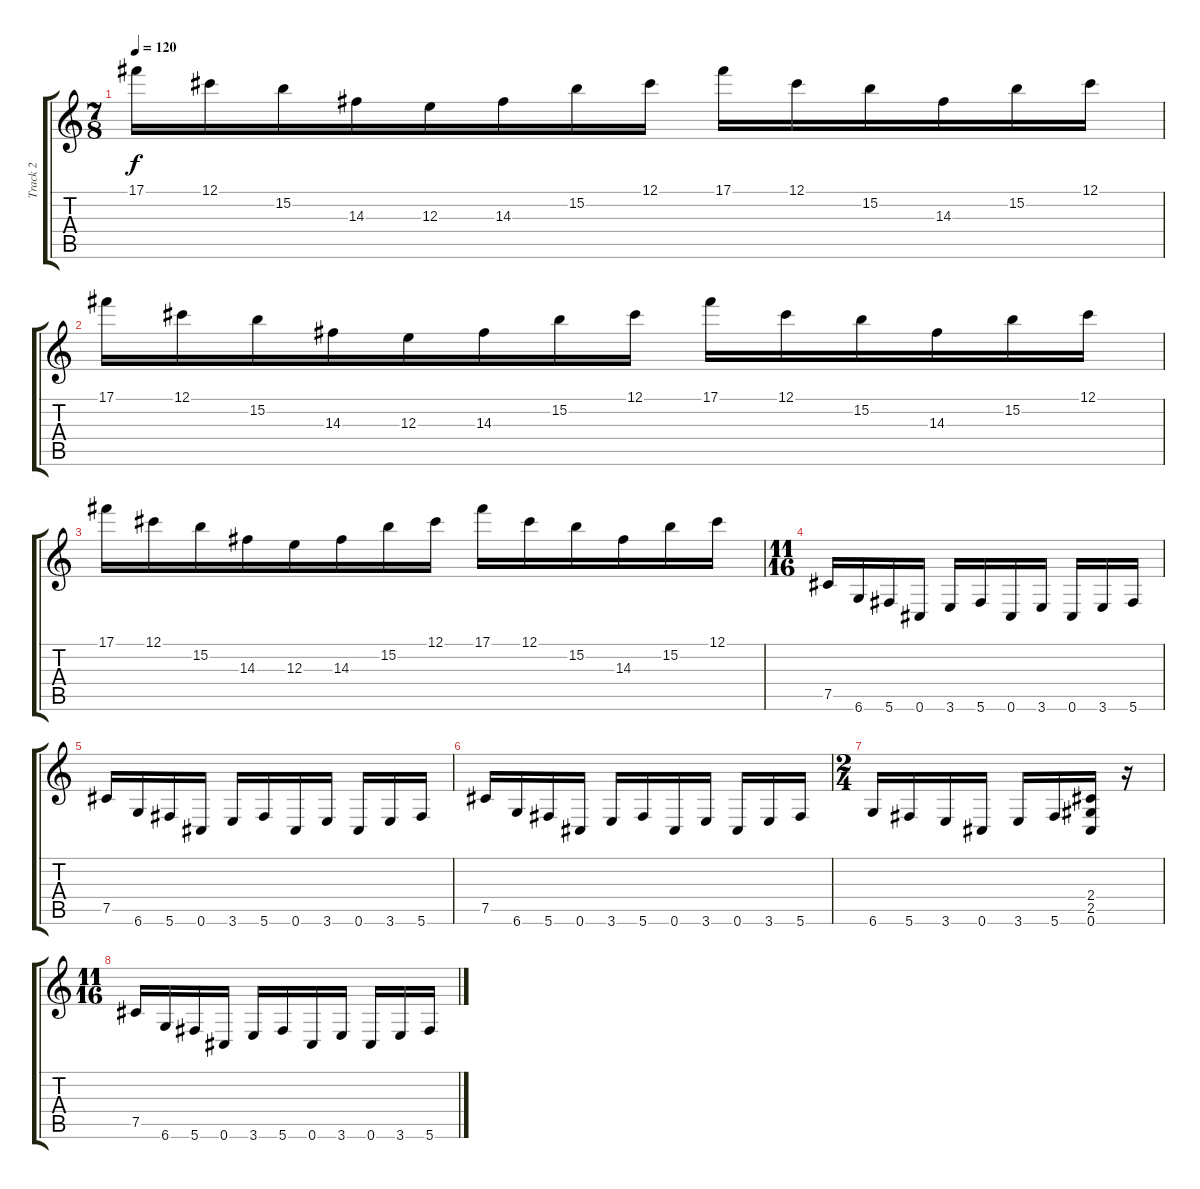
\track ("Track 2" "Track 2") {instrument distortionguitar}
\staff {score tabs}
\tuning (Db4 Ab3 E3 B2 Gb2 Db2) {hide}
\ts (7 8)
\tempo 120
\clef g2
\ks c
17.1.16{dy f} 12.1.16 15.2.16 14.3.16 12.3.16 14.3.16 15.2.16 12.1.16 17.1.16 12.1.16 15.2.16 14.3.16 15.2.16 12.1.16 |
17.1.16 12.1.16 15.2.16 14.3.16 12.3.16 14.3.16 15.2.16 12.1.16 17.1.16 12.1.16 15.2.16 14.3.16 15.2.16 12.1.16 |
17.1.16 12.1.16 15.2.16 14.3.16 12.3.16 14.3.16 15.2.16 12.1.16 17.1.16 12.1.16 15.2.16 14.3.16 15.2.16 12.1.16 |
\ts (11 16)
7.5.16 6.6.16 5.6.16 0.6.16 3.6.16 5.6.16 0.6.16 3.6.16 0.6.16 3.6.16 5.6.16 |
7.5.16 6.6.16 5.6.16 0.6.16 3.6.16 5.6.16 0.6.16 3.6.16 0.6.16 3.6.16 5.6.16 |
7.5.16 6.6.16 5.6.16 0.6.16 3.6.16 5.6.16 0.6.16 3.6.16 0.6.16 3.6.16 5.6.16 |
\ts (2 4)
6.6.16 5.6.16 3.6.16 0.6.16 3.6.16 5.6.16 (2.4 2.5 0.6).16 r.16 |
\ts (11 16)
7.5.16 6.6.16 5.6.16 0.6.16 3.6.16 5.6.16 0.6.16 3.6.16 0.6.16 3.6.16 5.6.16
